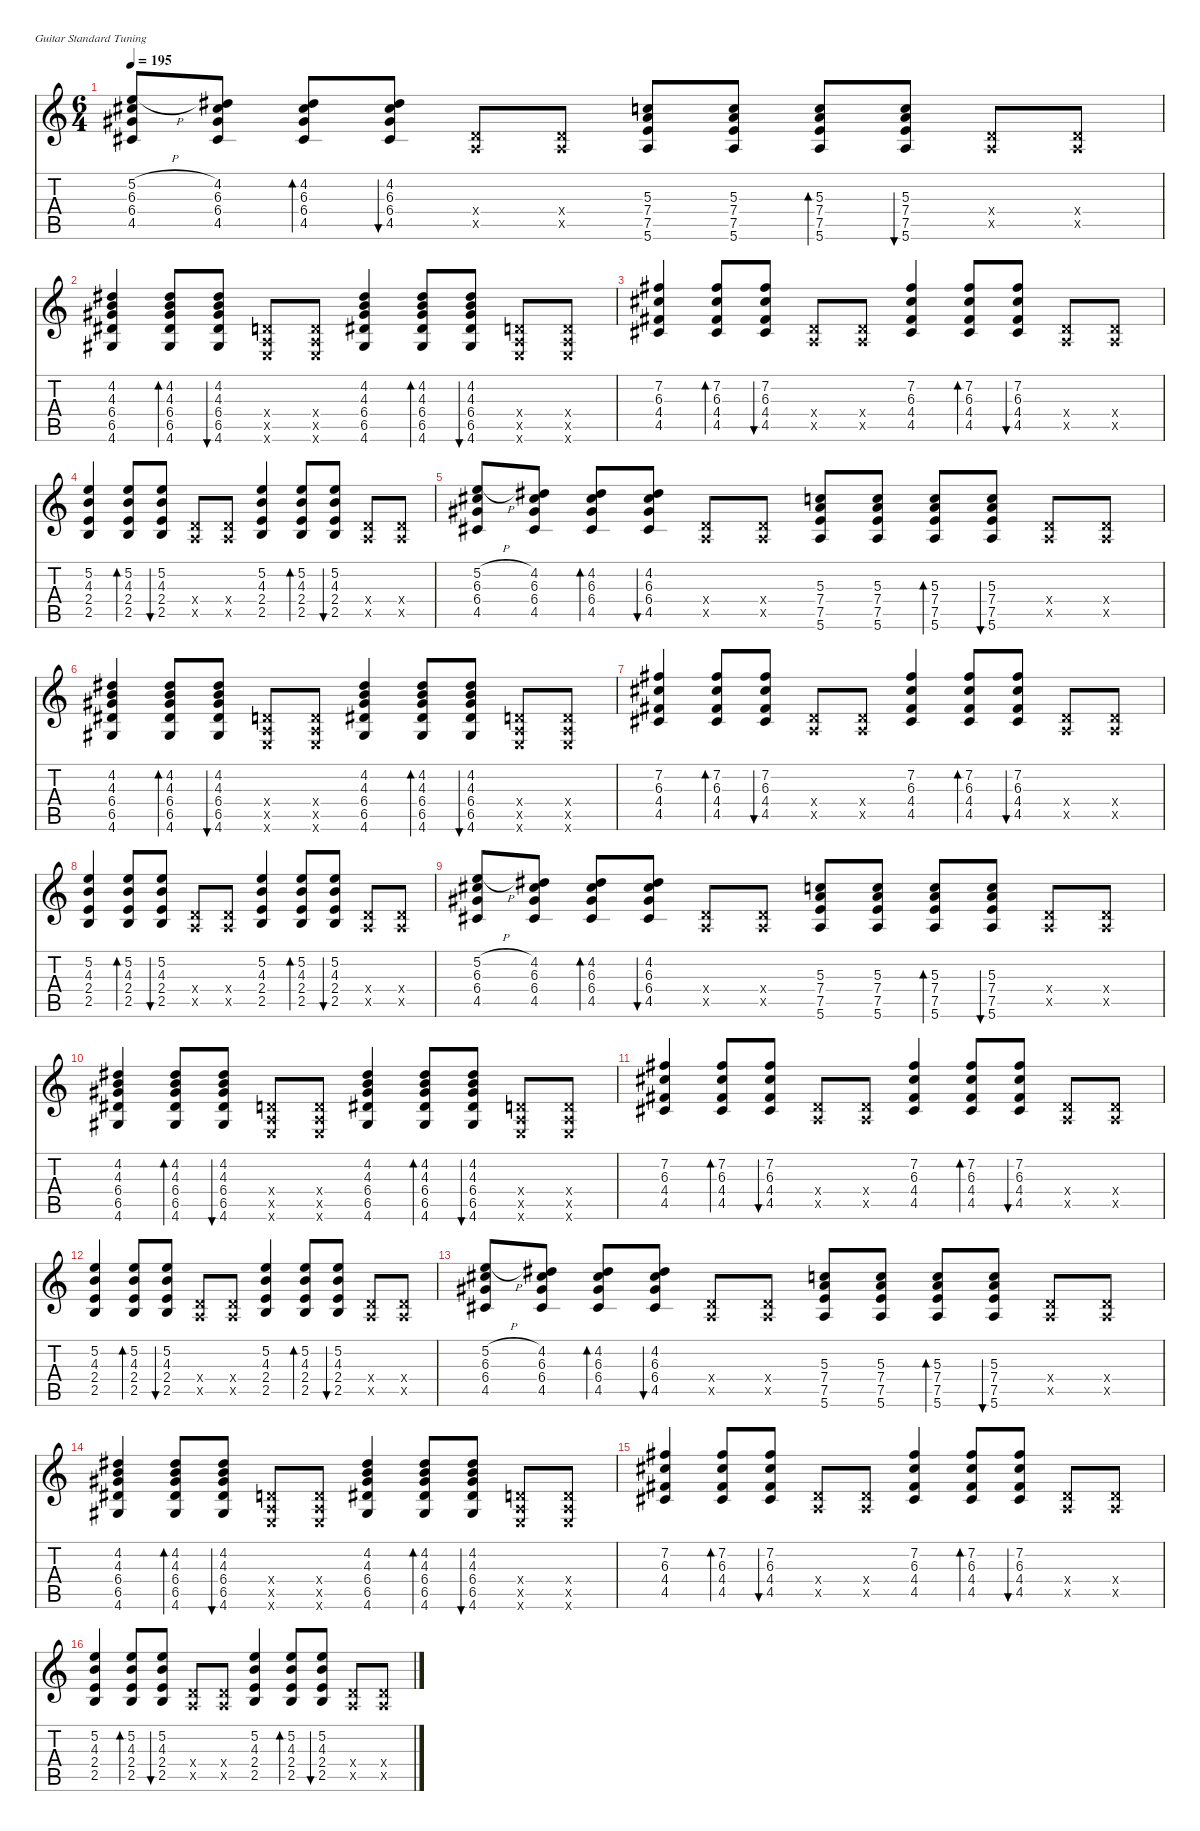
\defaultSystemsLayout 4
\hideDynamics
\bracketExtendMode nobrackets
\singleTrackTrackNamePolicy hidden
\multiTrackTrackNamePolicy hidden
\firstSystemTrackNameMode fullname
\firstSystemTrackNameOrientation horizontal
\otherSystemsTrackNameOrientation horizontal
\track ("Guitar 2" "dist.guit.") {mute instrument distortionguitar}
\staff {score tabs}
\tuning (E4 B3 G3 D3 A2 E2)
\ts (6 4)
\tempo 195
\clef g2
\ks c
(5.2{h} 6.3{acc #} 6.4{acc #} 4.5{acc #}).8{dy f beam Up} (4.2{acc #} 6.3{acc #} 6.4{acc #} 4.5{acc #}).8{beam Up} (4.2{acc #} 6.3{acc #} 6.4{acc #} 4.5{acc #}).8{bd 60 beam Up} (4.2{acc #} 6.3{acc #} 6.4{acc #} 4.5{acc #}).8{bu 60 beam Up} (0.4{x} 0.5{x}).8{beam Up} (0.4{x} 0.5{x}).8{beam Up} (5.3 7.4 7.5 5.6).8{beam Up} (5.3 7.4 7.5 5.6).8{beam Up} (5.3 7.4 7.5 5.6).8{bd 60 beam Up} (5.3 7.4 7.5 5.6).8{bu 60 beam Up} (0.4{x} 0.5{x}).8{beam Up} (0.4{x} 0.5{x}).8{beam Up} |
(4.2{acc #} 4.3 6.4{acc #} 6.5{acc #} 4.6{acc #}).4{beam Up} (4.2{acc #} 4.3 6.4{acc #} 6.5{acc #} 4.6{acc #}).8{bd 60 beam Up} (4.2{acc #} 4.3 6.4{acc #} 6.5{acc #} 4.6{acc #}).8{bu 60 beam Up} (0.4{x} 0.5{x} 0.6{x}).8{beam Up} (0.4{x} 0.5{x} 0.6{x}).8{beam Up} (4.2{acc #} 4.3 6.4{acc #} 6.5{acc #} 4.6{acc #}).4{beam Up} (4.2{acc #} 4.3 6.4{acc #} 6.5{acc #} 4.6{acc #}).8{bd 60 beam Up} (4.2{acc #} 4.3 6.4{acc #} 6.5{acc #} 4.6{acc #}).8{bu 60 beam Up} (0.4{x} 0.5{x} 0.6{x}).8{beam Up} (0.4{x} 0.5{x} 0.6{x}).8{beam Up} |
(7.2{acc #} 6.3{acc #} 4.4{acc #} 4.5{acc #}).4{beam Up} (7.2{acc #} 6.3{acc #} 4.4{acc #} 4.5{acc #}).8{bd 60 beam Up} (7.2{acc #} 6.3{acc #} 4.4{acc #} 4.5{acc #}).8{bu 60 beam Up} (0.4{x} 0.5{x}).8{beam Up} (0.4{x} 0.5{x}).8{beam Up} (7.2{acc #} 6.3{acc #} 4.4{acc #} 4.5{acc #}).4{beam Up} (7.2{acc #} 6.3{acc #} 4.4{acc #} 4.5{acc #}).8{bd 60 beam Up} (7.2{acc #} 6.3{acc #} 4.4{acc #} 4.5{acc #}).8{bu 60 beam Up} (0.4{x} 0.5{x}).8{beam Up} (0.4{x} 0.5{x}).8{beam Up} |
(5.2 4.3 2.4 2.5).4{beam Up} (5.2 4.3 2.4 2.5).8{bd 60 beam Up} (5.2 4.3 2.4 2.5).8{bu 60 beam Up} (0.4{x} 0.5{x}).8{beam Up} (0.4{x} 0.5{x}).8{beam Up} (5.2 4.3 2.4 2.5).4{beam Up} (5.2 4.3 2.4 2.5).8{bd 60 beam Up} (5.2 4.3 2.4 2.5).8{bu 60 beam Up} (0.4{x} 0.5{x}).8{beam Up} (0.4{x} 0.5{x}).8{beam Up} |
(5.2{h} 6.3{acc #} 6.4{acc #} 4.5{acc #}).8{beam Up} (4.2{acc #} 6.3{acc #} 6.4{acc #} 4.5{acc #}).8{beam Up} (4.2{acc #} 6.3{acc #} 6.4{acc #} 4.5{acc #}).8{bd 60 beam Up} (4.2{acc #} 6.3{acc #} 6.4{acc #} 4.5{acc #}).8{bu 60 beam Up} (0.4{x} 0.5{x}).8{beam Up} (0.4{x} 0.5{x}).8{beam Up} (5.3 7.4 7.5 5.6).8{beam Up} (5.3 7.4 7.5 5.6).8{beam Up} (5.3 7.4 7.5 5.6).8{bd 60 beam Up} (5.3 7.4 7.5 5.6).8{bu 60 beam Up} (0.4{x} 0.5{x}).8{beam Up} (0.4{x} 0.5{x}).8{beam Up} |
(4.2{acc #} 4.3 6.4{acc #} 6.5{acc #} 4.6{acc #}).4{beam Up} (4.2{acc #} 4.3 6.4{acc #} 6.5{acc #} 4.6{acc #}).8{bd 60 beam Up} (4.2{acc #} 4.3 6.4{acc #} 6.5{acc #} 4.6{acc #}).8{bu 60 beam Up} (0.4{x} 0.5{x} 0.6{x}).8{beam Up} (0.4{x} 0.5{x} 0.6{x}).8{beam Up} (4.2{acc #} 4.3 6.4{acc #} 6.5{acc #} 4.6{acc #}).4{beam Up} (4.2{acc #} 4.3 6.4{acc #} 6.5{acc #} 4.6{acc #}).8{bd 60 beam Up} (4.2{acc #} 4.3 6.4{acc #} 6.5{acc #} 4.6{acc #}).8{bu 60 beam Up} (0.4{x} 0.5{x} 0.6{x}).8{beam Up} (0.4{x} 0.5{x} 0.6{x}).8{beam Up} |
(7.2{acc #} 6.3{acc #} 4.4{acc #} 4.5{acc #}).4{beam Up} (7.2{acc #} 6.3{acc #} 4.4{acc #} 4.5{acc #}).8{bd 60 beam Up} (7.2{acc #} 6.3{acc #} 4.4{acc #} 4.5{acc #}).8{bu 60 beam Up} (0.4{x} 0.5{x}).8{beam Up} (0.4{x} 0.5{x}).8{beam Up} (7.2{acc #} 6.3{acc #} 4.4{acc #} 4.5{acc #}).4{beam Up} (7.2{acc #} 6.3{acc #} 4.4{acc #} 4.5{acc #}).8{bd 60 beam Up} (7.2{acc #} 6.3{acc #} 4.4{acc #} 4.5{acc #}).8{bu 60 beam Up} (0.4{x} 0.5{x}).8{beam Up} (0.4{x} 0.5{x}).8{beam Up} |
(5.2 4.3 2.4 2.5).4{beam Up} (5.2 4.3 2.4 2.5).8{bd 60 beam Up} (5.2 4.3 2.4 2.5).8{bu 60 beam Up} (0.4{x} 0.5{x}).8{beam Up} (0.4{x} 0.5{x}).8{beam Up} (5.2 4.3 2.4 2.5).4{beam Up} (5.2 4.3 2.4 2.5).8{bd 60 beam Up} (5.2 4.3 2.4 2.5).8{bu 60 beam Up} (0.4{x} 0.5{x}).8{beam Up} (0.4{x} 0.5{x}).8{beam Up} |
(5.2{h} 6.3{acc #} 6.4{acc #} 4.5{acc #}).8{beam Up} (4.2{acc #} 6.3{acc #} 6.4{acc #} 4.5{acc #}).8{beam Up} (4.2{acc #} 6.3{acc #} 6.4{acc #} 4.5{acc #}).8{bd 60 beam Up} (4.2{acc #} 6.3{acc #} 6.4{acc #} 4.5{acc #}).8{bu 60 beam Up} (0.4{x} 0.5{x}).8{beam Up} (0.4{x} 0.5{x}).8{beam Up} (5.3 7.4 7.5 5.6).8{beam Up} (5.3 7.4 7.5 5.6).8{beam Up} (5.3 7.4 7.5 5.6).8{bd 60 beam Up} (5.3 7.4 7.5 5.6).8{bu 60 beam Up} (0.4{x} 0.5{x}).8{beam Up} (0.4{x} 0.5{x}).8{beam Up} |
(4.2{acc #} 4.3 6.4{acc #} 6.5{acc #} 4.6{acc #}).4{beam Up} (4.2{acc #} 4.3 6.4{acc #} 6.5{acc #} 4.6{acc #}).8{bd 60 beam Up} (4.2{acc #} 4.3 6.4{acc #} 6.5{acc #} 4.6{acc #}).8{bu 60 beam Up} (0.4{x} 0.5{x} 0.6{x}).8{beam Up} (0.4{x} 0.5{x} 0.6{x}).8{beam Up} (4.2{acc #} 4.3 6.4{acc #} 6.5{acc #} 4.6{acc #}).4{beam Up} (4.2{acc #} 4.3 6.4{acc #} 6.5{acc #} 4.6{acc #}).8{bd 60 beam Up} (4.2{acc #} 4.3 6.4{acc #} 6.5{acc #} 4.6{acc #}).8{bu 60 beam Up} (0.4{x} 0.5{x} 0.6{x}).8{beam Up} (0.4{x} 0.5{x} 0.6{x}).8{beam Up} |
(7.2{acc #} 6.3{acc #} 4.4{acc #} 4.5{acc #}).4{beam Up} (7.2{acc #} 6.3{acc #} 4.4{acc #} 4.5{acc #}).8{bd 60 beam Up} (7.2{acc #} 6.3{acc #} 4.4{acc #} 4.5{acc #}).8{bu 60 beam Up} (0.4{x} 0.5{x}).8{beam Up} (0.4{x} 0.5{x}).8{beam Up} (7.2{acc #} 6.3{acc #} 4.4{acc #} 4.5{acc #}).4{beam Up} (7.2{acc #} 6.3{acc #} 4.4{acc #} 4.5{acc #}).8{bd 60 beam Up} (7.2{acc #} 6.3{acc #} 4.4{acc #} 4.5{acc #}).8{bu 60 beam Up} (0.4{x} 0.5{x}).8{beam Up} (0.4{x} 0.5{x}).8{beam Up} |
(5.2 4.3 2.4 2.5).4{beam Up} (5.2 4.3 2.4 2.5).8{bd 60 beam Up} (5.2 4.3 2.4 2.5).8{bu 60 beam Up} (0.4{x} 0.5{x}).8{beam Up} (0.4{x} 0.5{x}).8{beam Up} (5.2 4.3 2.4 2.5).4{beam Up} (5.2 4.3 2.4 2.5).8{bd 60 beam Up} (5.2 4.3 2.4 2.5).8{bu 60 beam Up} (0.4{x} 0.5{x}).8{beam Up} (0.4{x} 0.5{x}).8{beam Up} |
(5.2{h} 6.3{acc #} 6.4{acc #} 4.5{acc #}).8{beam Up} (4.2{acc #} 6.3{acc #} 6.4{acc #} 4.5{acc #}).8{beam Up} (4.2{acc #} 6.3{acc #} 6.4{acc #} 4.5{acc #}).8{bd 60 beam Up} (4.2{acc #} 6.3{acc #} 6.4{acc #} 4.5{acc #}).8{bu 60 beam Up} (0.4{x} 0.5{x}).8{beam Up} (0.4{x} 0.5{x}).8{beam Up} (5.3 7.4 7.5 5.6).8{beam Up} (5.3 7.4 7.5 5.6).8{beam Up} (5.3 7.4 7.5 5.6).8{bd 60 beam Up} (5.3 7.4 7.5 5.6).8{bu 60 beam Up} (0.4{x} 0.5{x}).8{beam Up} (0.4{x} 0.5{x}).8{beam Up} |
(4.2{acc #} 4.3 6.4{acc #} 6.5{acc #} 4.6{acc #}).4{beam Up} (4.2{acc #} 4.3 6.4{acc #} 6.5{acc #} 4.6{acc #}).8{bd 60 beam Up} (4.2{acc #} 4.3 6.4{acc #} 6.5{acc #} 4.6{acc #}).8{bu 60 beam Up} (0.4{x} 0.5{x} 0.6{x}).8{beam Up} (0.4{x} 0.5{x} 0.6{x}).8{beam Up} (4.2{acc #} 4.3 6.4{acc #} 6.5{acc #} 4.6{acc #}).4{beam Up} (4.2{acc #} 4.3 6.4{acc #} 6.5{acc #} 4.6{acc #}).8{bd 60 beam Up} (4.2{acc #} 4.3 6.4{acc #} 6.5{acc #} 4.6{acc #}).8{bu 60 beam Up} (0.4{x} 0.5{x} 0.6{x}).8{beam Up} (0.4{x} 0.5{x} 0.6{x}).8{beam Up} |
(7.2{acc #} 6.3{acc #} 4.4{acc #} 4.5{acc #}).4{beam Up} (7.2{acc #} 6.3{acc #} 4.4{acc #} 4.5{acc #}).8{bd 60 beam Up} (7.2{acc #} 6.3{acc #} 4.4{acc #} 4.5{acc #}).8{bu 60 beam Up} (0.4{x} 0.5{x}).8{beam Up} (0.4{x} 0.5{x}).8{beam Up} (7.2{acc #} 6.3{acc #} 4.4{acc #} 4.5{acc #}).4{beam Up} (7.2{acc #} 6.3{acc #} 4.4{acc #} 4.5{acc #}).8{bd 60 beam Up} (7.2{acc #} 6.3{acc #} 4.4{acc #} 4.5{acc #}).8{bu 60 beam Up} (0.4{x} 0.5{x}).8{beam Up} (0.4{x} 0.5{x}).8{beam Up} |
(5.2 4.3 2.4 2.5).4{beam Up} (5.2 4.3 2.4 2.5).8{bd 60 beam Up} (5.2 4.3 2.4 2.5).8{bu 60 beam Up} (0.4{x} 0.5{x}).8{beam Up} (0.4{x} 0.5{x}).8{beam Up} (5.2 4.3 2.4 2.5).4{beam Up} (5.2 4.3 2.4 2.5).8{bd 60 beam Up} (5.2 4.3 2.4 2.5).8{bu 60 beam Up} (0.4{x} 0.5{x}).8{beam Up} (0.4{x} 0.5{x}).8{beam Up}
